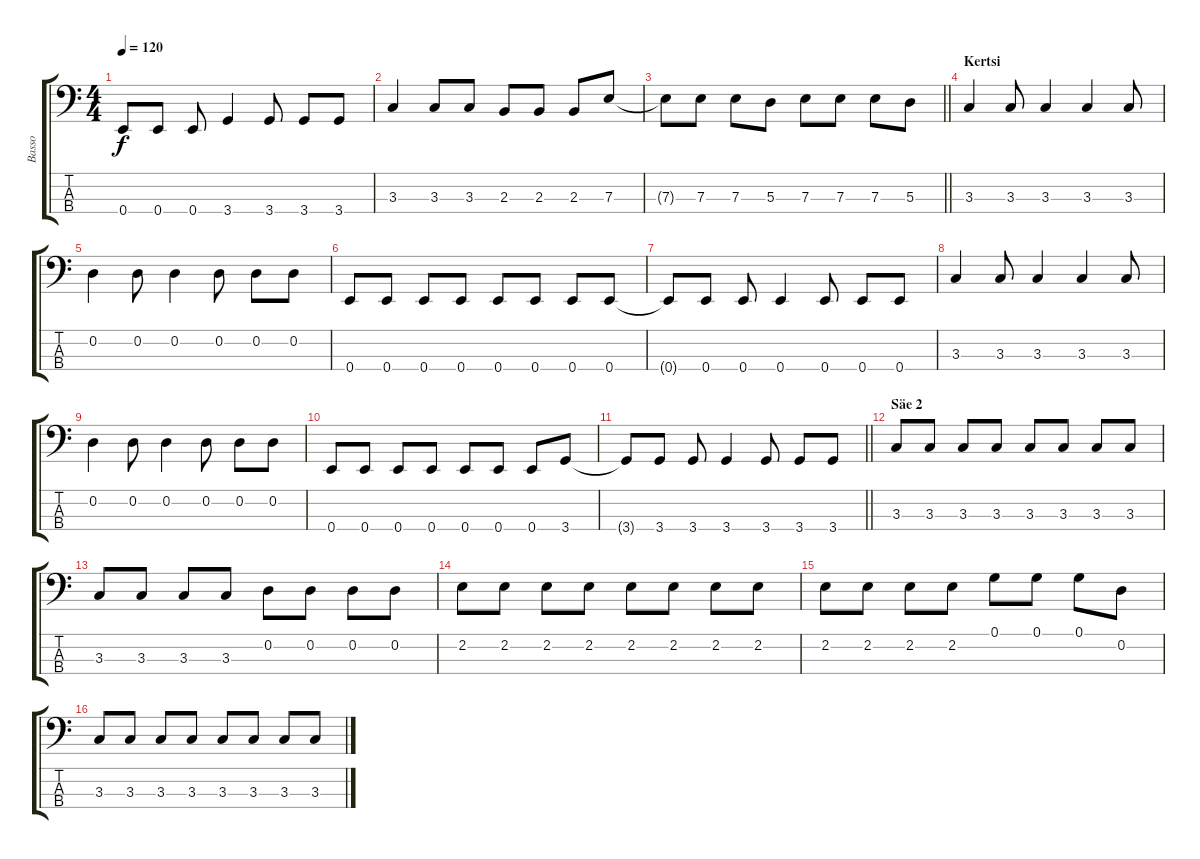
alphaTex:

\track ("Basso" "Basso") {instrument electricbassfinger}
\staff {score tabs}
\tuning (G2 D2 A1 E1) {hide}
\ts (4 4)
\tempo 120
\clef f4
\ks c
0.4{t}.8{dy f} 0.4.8 0.4.8 3.4.4 3.4.8 3.4.8 3.4.8 |
3.3.4 3.3.8 3.3.8 2.3.8 2.3.8 2.3.8 7.3.8 |
\barLineRight lightlight
7.3{t}.8 7.3.8 7.3.8 5.3.8 7.3.8 7.3.8 7.3.8 5.3.8 |
\section ("" "Kertsi")
3.3.4 3.3.8 3.3.4 3.3.4 3.3.8 |
0.2.4 0.2.8 0.2.4 0.2.8 0.2.8 0.2.8 |
0.4.8 0.4.8 0.4.8 0.4.8 0.4.8 0.4.8 0.4.8 0.4.8 |
0.4{t}.8 0.4.8 0.4.8 0.4.4 0.4.8 0.4.8 0.4.8 |
3.3.4 3.3.8 3.3.4 3.3.4 3.3.8 |
0.2.4 0.2.8 0.2.4 0.2.8 0.2.8 0.2.8 |
0.4.8 0.4.8 0.4.8 0.4.8 0.4.8 0.4.8 0.4.8 3.4.8 |
\barLineRight lightlight
3.4{t}.8 3.4.8 3.4.8 3.4.4 3.4.8 3.4.8 3.4.8 |
\section ("" "Säe 2")
3.3.8 3.3.8 3.3.8 3.3.8 3.3.8 3.3.8 3.3.8 3.3.8 |
3.3.8 3.3.8 3.3.8 3.3.8 0.2.8 0.2.8 0.2.8 0.2.8 |
2.2.8 2.2.8 2.2.8 2.2.8 2.2.8 2.2.8 2.2.8 2.2.8 |
2.2.8 2.2.8 2.2.8 2.2.8 0.1.8 0.1.8 0.1.8 0.2.8 |
3.3.8 3.3.8 3.3.8 3.3.8 3.3.8 3.3.8 3.3.8 3.3.8
